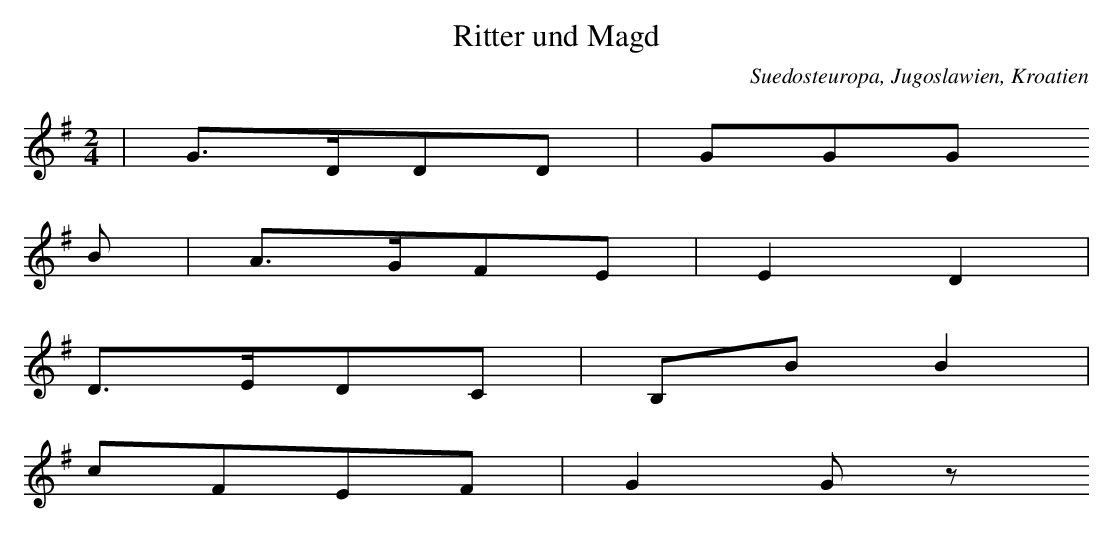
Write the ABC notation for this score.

X:1
T: Ritter und Magd
O: Suedosteuropa, Jugoslawien, Kroatien
M: 2/4
L: 1/16
K: G
 | G3DD2D2 | G2G2G2
B2 | A3GF2E2 | E4D4 |
D3ED2C2 | B,2B2B4 |
c2F2E2F2 | G4G2z2
